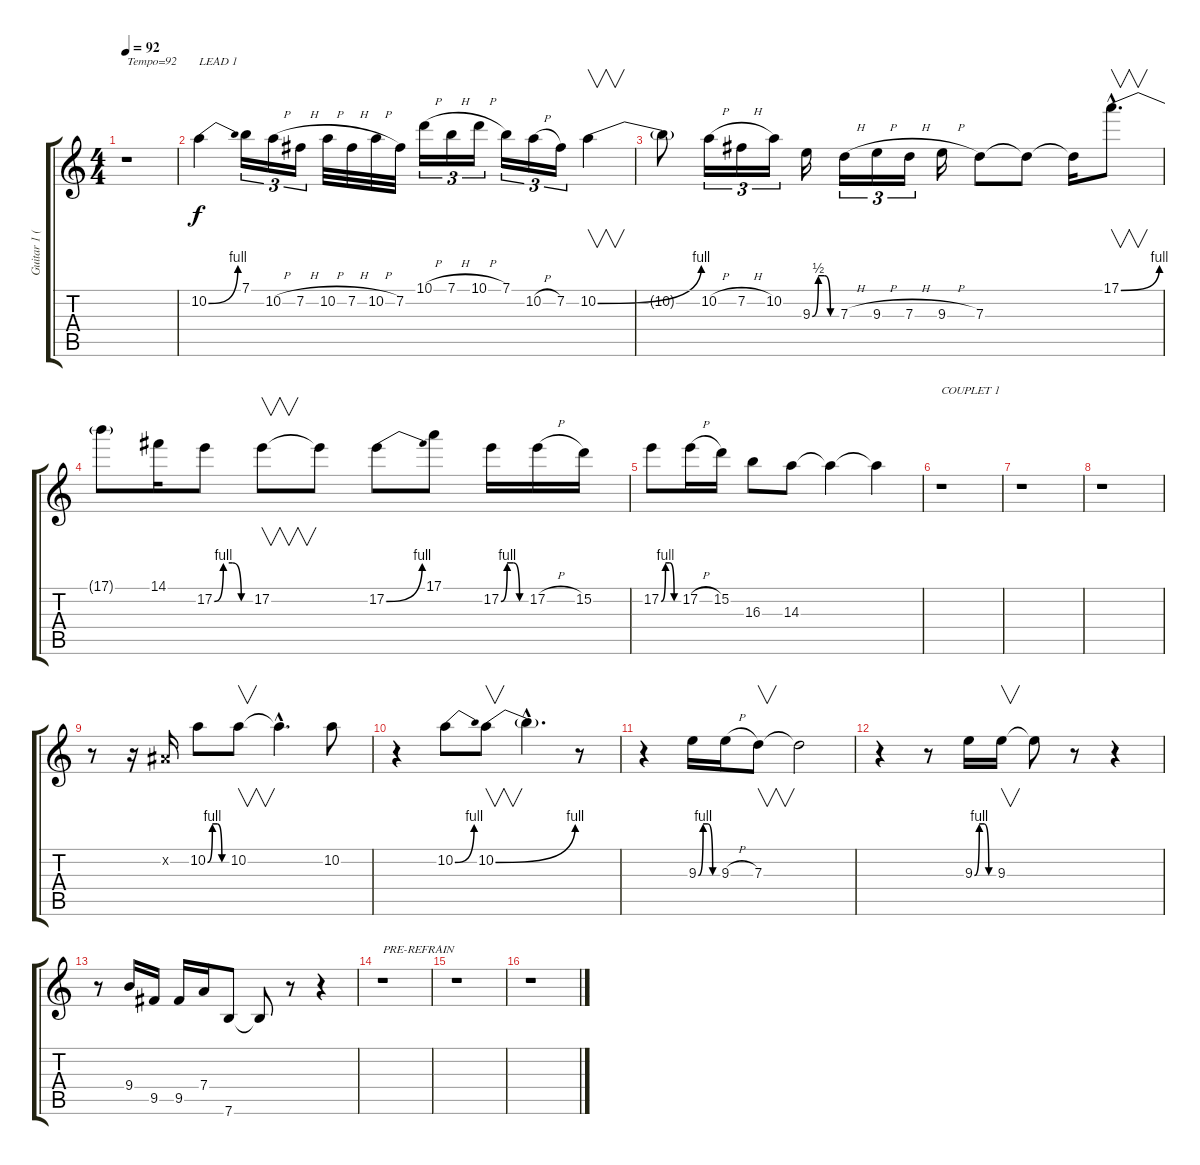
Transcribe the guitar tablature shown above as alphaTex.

\track ("Guitar 1 (Lead)" "Guitar 1 (") {instrument distortionguitar}
\staff {score tabs}
\tuning (E4 B3 G3 D3 A2 E2) {hide}
\ts (4 4)
\tempo 92
\clef g2
\ks c
r.1{txt "Tempo=92" dy f instrument distortionguitar} |
10.2{be (bend 0 0 60 4)}.4{txt "LEAD 1"} 7.1.16{tu (3 2)} 10.2{h}.16{tu (3 2)} 7.2{h}.16{tu (3 2)} 10.2{h}.32 7.2{h}.32 10.2{h}.32 7.2.32 10.1{h}.16{tu (3 2)} 7.1{h}.16{tu (3 2)} 10.1{h}.16{tu (3 2)} 7.1.16{tu (3 2)} 10.2{h}.16{tu (3 2)} 7.2.16{tu (3 2)} 10.2{be (bend 0 0 60 4)}.4{v} |
10.2{t}.8 10.2{h}.16{tu (3 2)} 7.2{h}.16{tu (3 2)} 10.2.16{tu (3 2)} 9.3{be (custom 0 0 15 2 30 2 45 0 60 0)}.16 7.3{h}.16{tu (3 2)} 9.3{h}.16{tu (3 2)} 7.3{h}.16{tu (3 2)} 9.3{h}.16 7.3.8 7.3{t}.8 7.3{t}.16 17.1{be (bend 0 0 60 4) hac}.8{v d} |
17.1{t}.8 14.1.16 17.2{be (custom 0 0 15 4 30 4 45 0 60 0)}.8 17.2.8{v} 17.2{t}.8 17.2{be (bend 0 0 60 4)}.8 17.1.8 17.2{be (custom 0 0 15 4 30 4 45 0 60 0)}.16 17.2{h}.16 15.2.16 |
17.2{be (custom 0 0 15 4 30 4 45 0 60 0)}.8 17.2{h}.16 15.2.16 16.3.8 14.3.8 14.3{t}.4 14.3{t}.4 |
r.1{txt "COUPLET 1"} |
r.1 |
r.1 |
r.8 r.16 -1.2{x}.16 10.2{be (custom 0 0 15 4 30 4 45 0 60 0)}.8 10.2.8{v} 10.2{hac t}.4{d} 10.2.8 |
r.4 10.2{be (bend 0 0 60 4)}.8 10.2{be (bend 0 0 60 4)}.8{v} 10.2{hac t}.4{d} r.8 |
r.4 9.3{be (custom 0 0 15 4 30 4 45 0 60 0)}.16 9.3{h}.16 7.3.8{v} 7.3{t}.2 |
r.4 r.8 9.3{be (custom 0 0 15 4 30 4 45 0 60 0)}.16 9.3.16{v} 9.3{t}.8 r.8 r.4 |
r.8 9.4.16 9.5.16 9.5.16 7.4.16 7.6.8 7.6{t}.8 r.8 r.4 |
r.1{txt "PRE-REFRAIN"} |
r.1 |
r.1
